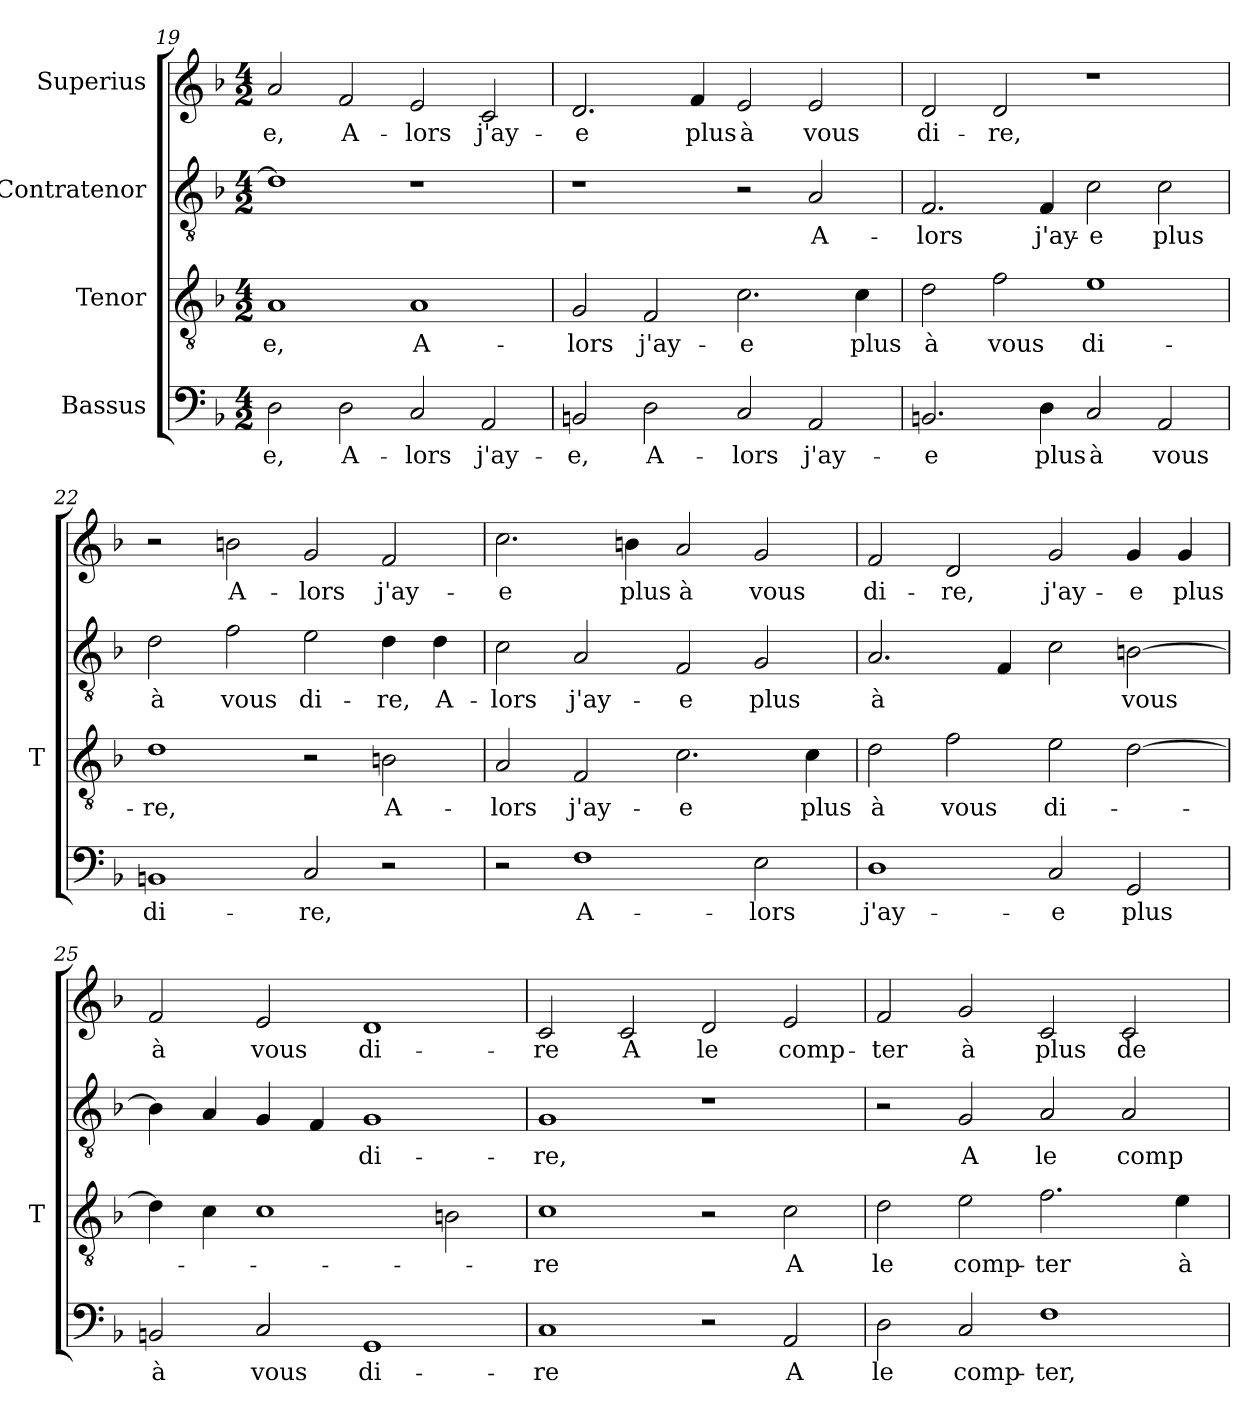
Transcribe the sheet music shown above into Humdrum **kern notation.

**kern	**text	**kern	**text	**kern	**text	**kern	**text
*part4	*part4	*part3	*part3	*part2	*part2	*part1	*part1
*staff4	*staff4	*staff3	*staff3	*staff2	*staff2	*staff1	*staff1
*I"Bassus	*	*I"Tenor	*	*I"Contratenor	*	*I"Superius	*
*	*	*I'T	*	*	*	*	*
*clefF4	*	*clefGv2	*	*clefGv2	*	*clefG2	*
*k[b-]	*	*k[b-]	*	*k[b-]	*	*k[b-]	*
*M4/2	*	*M4/2	*	*M4/2	*	*M4/2	*
=19	=19	=19	=19	=19	=19	=19	=19
2D	-e,	1A	-e,	1d]	.	2a	-e,
2D	A-	.	.	.	.	2f	A-
2C	-lors	1A	A-	1r	.	2e	-lors
2AA	j'ay-	.	.	.	.	2c	j'ay-
=20	=20	=20	=20	=20	=20	=20	=20
2BBn	-e,	2G	-lors	1r	.	2.d	-e
2D	A-	2F	j'ay-	.	.	.	.
.	.	.	.	.	.	4f	-plus
2C	-lors	2.c	-e	2r	.	2e	-à
2AA	j'ay-	.	.	2A	A-	2e	-vous
.	.	4c	-plus	.	.	.	.
=21	=21	=21	=21	=21	=21	=21	=21
2.BBn	-e	2d	-à	2.F	-lors	2d	di-
.	.	2f	-vous	.	.	2d	-re,
4D	-plus	.	.	4F	j'ay-	.	.
2C	-à	1e	di-	2c	-e	1r	.
2AA	-vous	.	.	2c	-plus	.	.
=22	=22	=22	=22	=22	=22	=22	=22
1BBn	di-	1d	-re,	2d	-à	2r	.
.	.	.	.	2f	-vous	2bn	A-
2C	-re,	2r	.	2e	di-	2g	-lors
2r	.	2B	A-	4d	-re,	2f	j'ay-
.	.	.	.	4d	A-	.	.
=23	=23	=23	=23	=23	=23	=23	=23
2r	.	2A	-lors	2c	-lors	2.cc	-e
1F	A-	2F	j'ay-	2A	j'ay-	.	.
.	.	.	.	.	.	4bn	-plus
.	.	2.c	-e	2F	-e	2a	-à
2E	-lors	.	.	2G	-plus	2g	-vous
.	.	4c	-plus	.	.	.	.
=24	=24	=24	=24	=24	=24	=24	=24
1D	j'ay-	2d	-à	2.A	-à	2f	di-
.	.	2f	-vous	.	.	2d	-re,
.	.	.	.	4F	.	.	.
2C	-e	2e	di-	2c	.	2g	j'ay-
2GG	-plus	[2d	.	[2Bn	-vous	4g	-e
.	.	.	.	.	.	4g	-plus
=25	=25	=25	=25	=25	=25	=25	=25
2BBn	-à	4d]	.	4B]	.	2f	-à
.	.	4c	.	4A	.	.	.
2C	-vous	1c	.	4G	.	2e	-vous
.	.	.	.	4F	.	.	.
1GG	di-	.	.	1G	di-	1d	di-
.	.	2Bn	.	.	.	.	.
=26	=26	=26	=26	=26	=26	=26	=26
1C	-re	1c	-re	1G	-re,	2c	-re
.	.	.	.	.	.	2c	-A
2r	.	2r	.	1r	.	2d	-le
2AA	-A	2c	-A	.	.	2e	comp-
=27	=27	=27	=27	=27	=27	=27	=27
2D	-le	2d	-le	2r	.	2f	-ter
2C	comp-	2e	comp-	2G	-A	2g	-à
1F	-ter,	2.f	-ter	2A	-le	2c	-plus
.	.	.	.	2A	comp-	2c	-de
.	.	4e	-à	.	.	.	.
=	=	=	=	=	=	=	=
*-	*-	*-	*-	*-	*-	*-	*-
